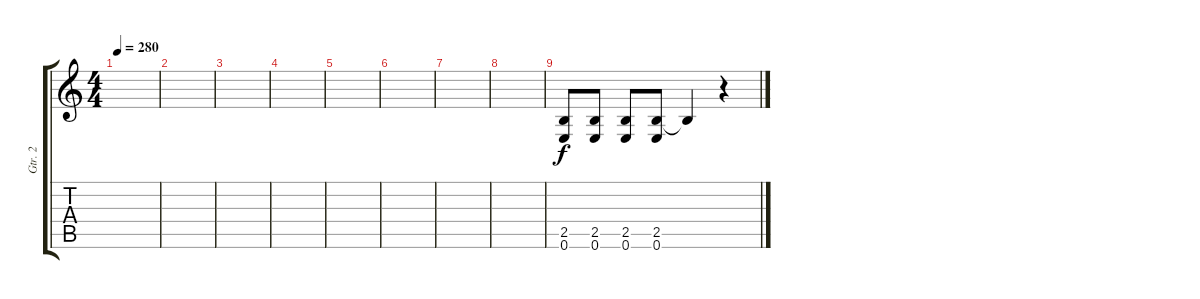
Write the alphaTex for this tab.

\track ("Gtr. 2" "Gtr. 2") {instrument distortionguitar}
\staff {score tabs}
\tuning (E4 B3 G3 D3 A2 E2) {hide}
\ts (4 4)
\tempo 280
\clef g2
\ks c
|
|
|
|
|
|
|
|
(2.5 0.6).8 (2.5 0.6).8 (2.5 0.6).8 (2.5 0.6).8 2.5{t}.4 r.4
